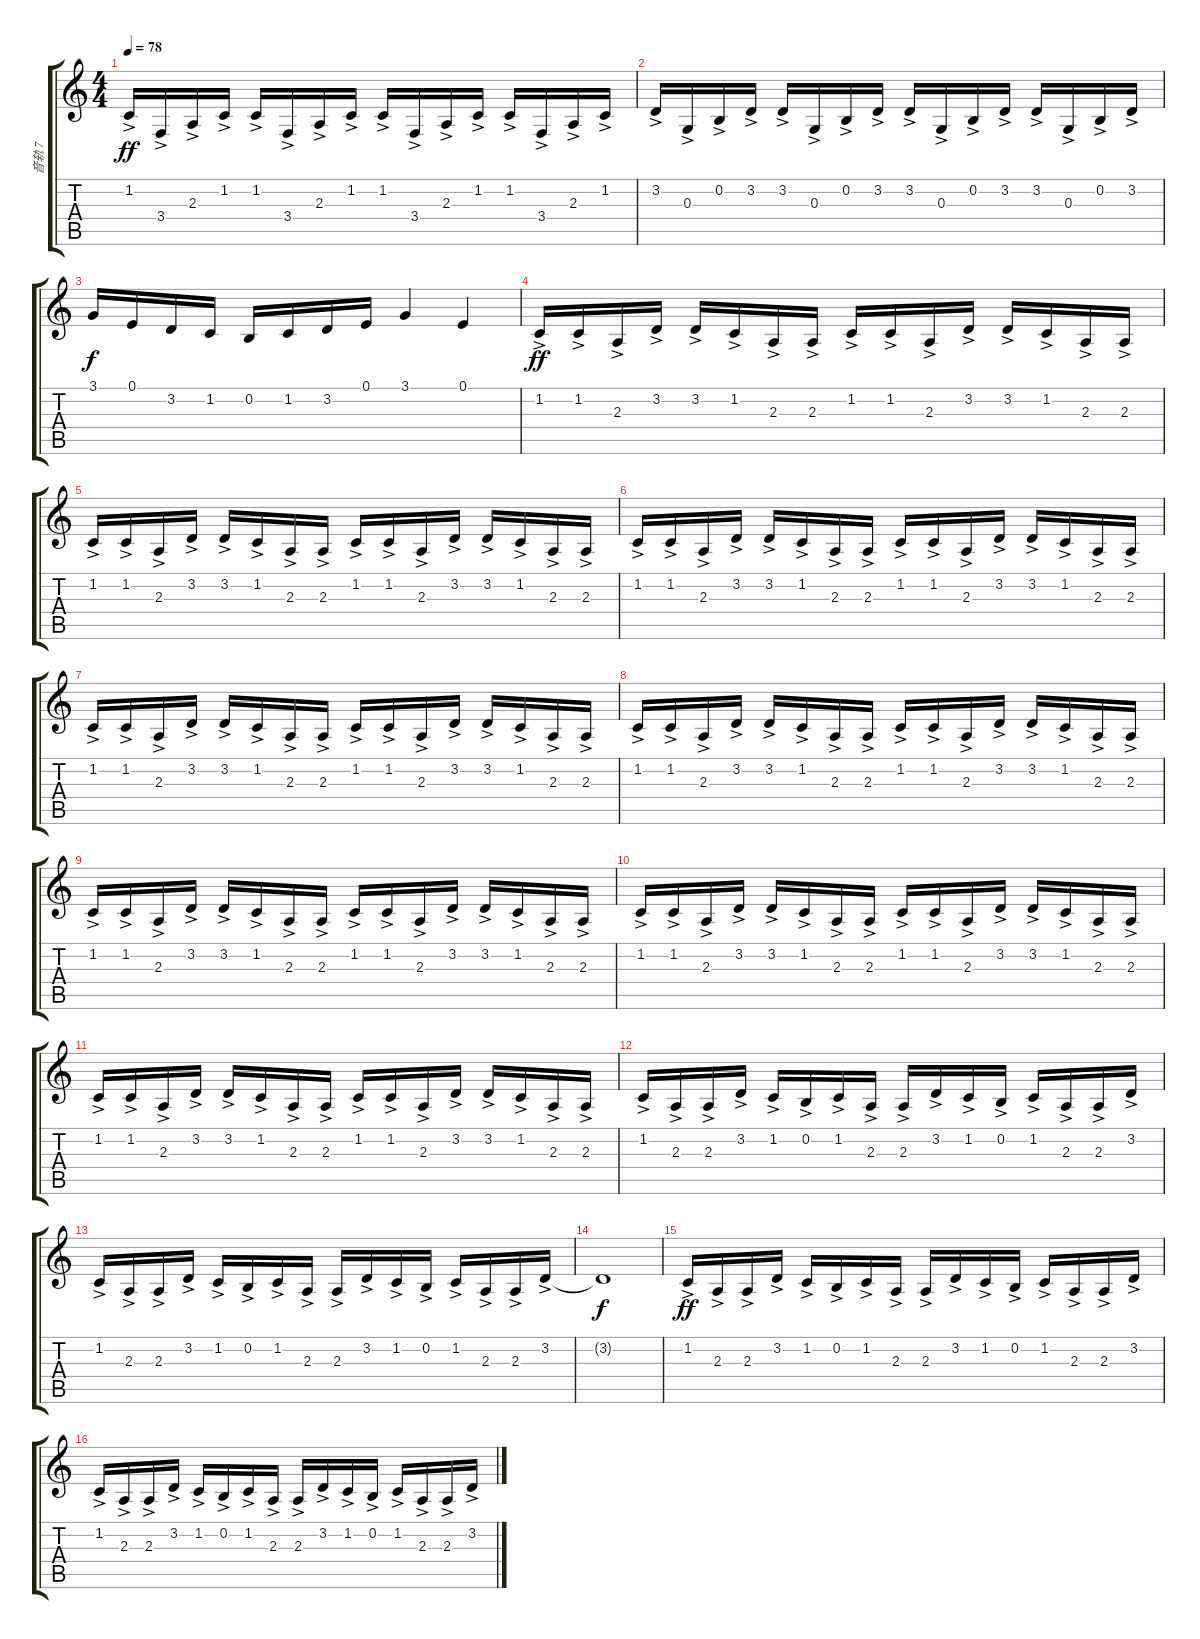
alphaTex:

\track ("音轨 7" "音轨 7") {instrument electricpiano1}
\staff {score tabs}
\tuning (E4 B3 G3 D3 A2 E2) {hide}
\ts (4 4)
\tempo 78
\clef g2
\ks c
1.2{ac}.16{dy ff} 3.4{ac}.16 2.3{ac}.16 1.2{ac}.16 1.2{ac}.16 3.4{ac}.16 2.3{ac}.16 1.2{ac}.16 1.2{ac}.16 3.4{ac}.16 2.3{ac}.16 1.2{ac}.16 1.2{ac}.16 3.4{ac}.16 2.3{ac}.16 1.2{ac}.16 |
3.2{ac}.16 0.3{ac}.16 0.2{ac}.16 3.2{ac}.16 3.2{ac}.16 0.3{ac}.16 0.2{ac}.16 3.2{ac}.16 3.2{ac}.16 0.3{ac}.16 0.2{ac}.16 3.2{ac}.16 3.2{ac}.16 0.3{ac}.16 0.2{ac}.16 3.2{ac}.16 |
3.1.16{dy f} 0.1.16 3.2.16 1.2.16 0.2.16 1.2.16 3.2.16 0.1.16 3.1.4 0.1.4 |
1.2{ac}.16{dy ff} 1.2{ac}.16 2.3{ac}.16 3.2{ac}.16 3.2{ac}.16 1.2{ac}.16 2.3{ac}.16 2.3{ac}.16 1.2{ac}.16 1.2{ac}.16 2.3{ac}.16 3.2{ac}.16 3.2{ac}.16 1.2{ac}.16 2.3{ac}.16 2.3{ac}.16 |
1.2{ac}.16 1.2{ac}.16 2.3{ac}.16 3.2{ac}.16 3.2{ac}.16 1.2{ac}.16 2.3{ac}.16 2.3{ac}.16 1.2{ac}.16 1.2{ac}.16 2.3{ac}.16 3.2{ac}.16 3.2{ac}.16 1.2{ac}.16 2.3{ac}.16 2.3{ac}.16 |
1.2{ac}.16 1.2{ac}.16 2.3{ac}.16 3.2{ac}.16 3.2{ac}.16 1.2{ac}.16 2.3{ac}.16 2.3{ac}.16 1.2{ac}.16 1.2{ac}.16 2.3{ac}.16 3.2{ac}.16 3.2{ac}.16 1.2{ac}.16 2.3{ac}.16 2.3{ac}.16 |
1.2{ac}.16 1.2{ac}.16 2.3{ac}.16 3.2{ac}.16 3.2{ac}.16 1.2{ac}.16 2.3{ac}.16 2.3{ac}.16 1.2{ac}.16 1.2{ac}.16 2.3{ac}.16 3.2{ac}.16 3.2{ac}.16 1.2{ac}.16 2.3{ac}.16 2.3{ac}.16 |
1.2{ac}.16 1.2{ac}.16 2.3{ac}.16 3.2{ac}.16 3.2{ac}.16 1.2{ac}.16 2.3{ac}.16 2.3{ac}.16 1.2{ac}.16 1.2{ac}.16 2.3{ac}.16 3.2{ac}.16 3.2{ac}.16 1.2{ac}.16 2.3{ac}.16 2.3{ac}.16 |
1.2{ac}.16 1.2{ac}.16 2.3{ac}.16 3.2{ac}.16 3.2{ac}.16 1.2{ac}.16 2.3{ac}.16 2.3{ac}.16 1.2{ac}.16 1.2{ac}.16 2.3{ac}.16 3.2{ac}.16 3.2{ac}.16 1.2{ac}.16 2.3{ac}.16 2.3{ac}.16 |
1.2{ac}.16 1.2{ac}.16 2.3{ac}.16 3.2{ac}.16 3.2{ac}.16 1.2{ac}.16 2.3{ac}.16 2.3{ac}.16 1.2{ac}.16 1.2{ac}.16 2.3{ac}.16 3.2{ac}.16 3.2{ac}.16 1.2{ac}.16 2.3{ac}.16 2.3{ac}.16 |
1.2{ac}.16 1.2{ac}.16 2.3{ac}.16 3.2{ac}.16 3.2{ac}.16 1.2{ac}.16 2.3{ac}.16 2.3{ac}.16 1.2{ac}.16 1.2{ac}.16 2.3{ac}.16 3.2{ac}.16 3.2{ac}.16 1.2{ac}.16 2.3{ac}.16 2.3{ac}.16 |
1.2{ac}.16 2.3{ac}.16 2.3{ac}.16 3.2{ac}.16 1.2{ac}.16 0.2{ac}.16 1.2{ac}.16 2.3{ac}.16 2.3{ac}.16 3.2{ac}.16 1.2{ac}.16 0.2{ac}.16 1.2{ac}.16 2.3{ac}.16 2.3{ac}.16 3.2{ac}.16 |
1.2{ac}.16 2.3{ac}.16 2.3{ac}.16 3.2{ac}.16 1.2{ac}.16 0.2{ac}.16 1.2{ac}.16 2.3{ac}.16 2.3{ac}.16 3.2{ac}.16 1.2{ac}.16 0.2{ac}.16 1.2{ac}.16 2.3{ac}.16 2.3{ac}.16 3.2{ac}.16 |
3.2{t}.1{dy f} |
1.2{ac}.16{dy ff} 2.3{ac}.16 2.3{ac}.16 3.2{ac}.16 1.2{ac}.16 0.2{ac}.16 1.2{ac}.16 2.3{ac}.16 2.3{ac}.16 3.2{ac}.16 1.2{ac}.16 0.2{ac}.16 1.2{ac}.16 2.3{ac}.16 2.3{ac}.16 3.2{ac}.16 |
1.2{ac}.16 2.3{ac}.16 2.3{ac}.16 3.2{ac}.16 1.2{ac}.16 0.2{ac}.16 1.2{ac}.16 2.3{ac}.16 2.3{ac}.16 3.2{ac}.16 1.2{ac}.16 0.2{ac}.16 1.2{ac}.16 2.3{ac}.16 2.3{ac}.16 3.2{ac}.16
